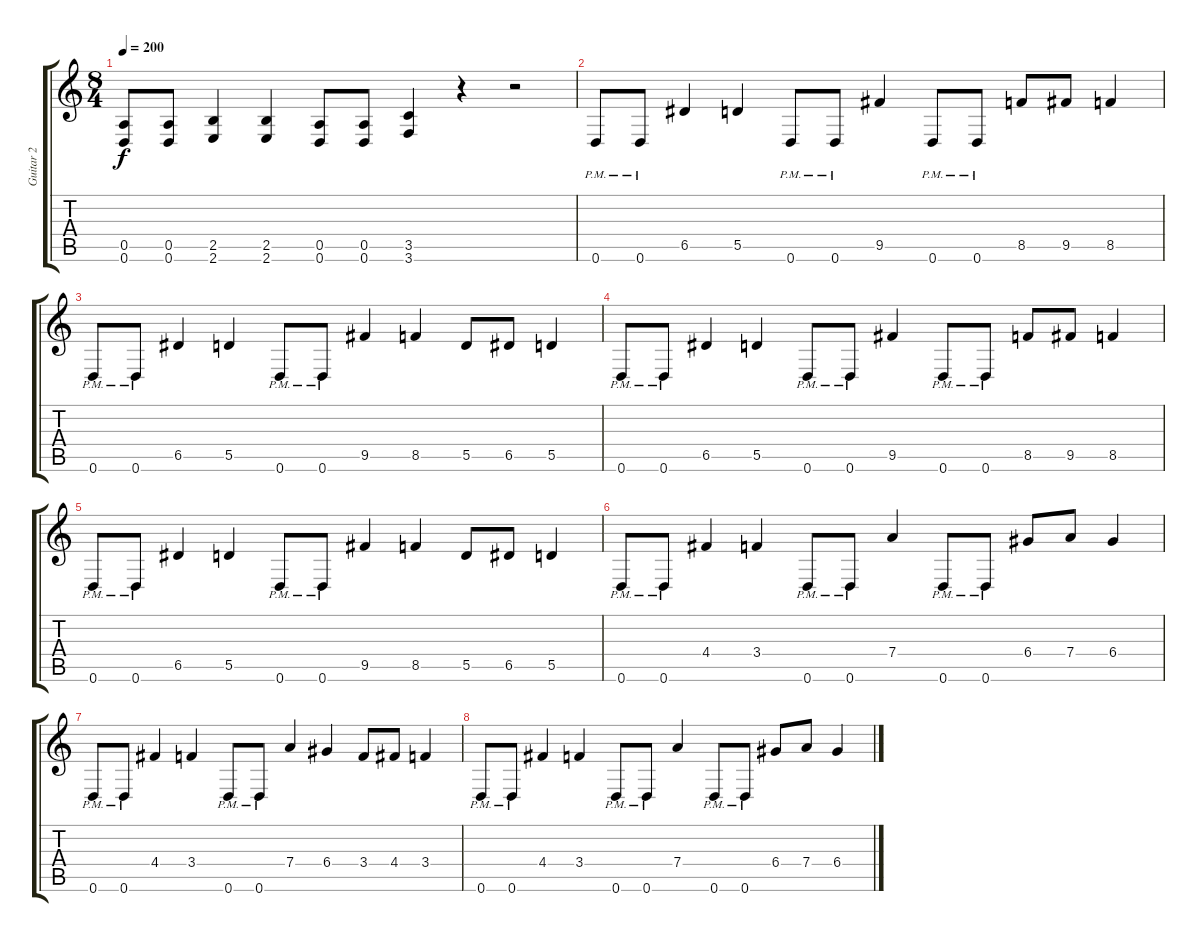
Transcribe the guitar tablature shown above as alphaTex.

\track ("Guitar 2" "Guitar 2") {instrument distortionguitar}
\staff {score tabs}
\tuning (E4 B3 G3 D3 A2 D2) {hide}
\ts (8 4)
\tempo 200
\clef g2
\ks c
(0.5 0.6).8{dy f} (0.5 0.6).8 (2.5 2.6).4 (2.5 2.6).4 (0.5 0.6).8 (0.5 0.6).8 (3.5 3.6).4 r.4 r.2 |
0.6{pm}.8 0.6{pm}.8 6.5.4 5.5.4 0.6{pm}.8 0.6{pm}.8 9.5.4 0.6{pm}.8 0.6{pm}.8 8.5.8 9.5.8 8.5.4 |
0.6{pm}.8 0.6{pm}.8 6.5.4 5.5.4 0.6{pm}.8 0.6{pm}.8 9.5.4 8.5.4 5.5.8 6.5.8 5.5.4 |
0.6{pm}.8 0.6{pm}.8 6.5.4 5.5.4 0.6{pm}.8 0.6{pm}.8 9.5.4 0.6{pm}.8 0.6{pm}.8 8.5.8 9.5.8 8.5.4 |
0.6{pm}.8 0.6{pm}.8 6.5.4 5.5.4 0.6{pm}.8 0.6{pm}.8 9.5.4 8.5.4 5.5.8 6.5.8 5.5.4 |
0.6{pm}.8 0.6{pm}.8 4.4.4 3.4.4 0.6{pm}.8 0.6{pm}.8 7.4.4 0.6{pm}.8 0.6{pm}.8 6.4.8 7.4.8 6.4.4 |
0.6{pm}.8 0.6{pm}.8 4.4.4 3.4.4 0.6{pm}.8 0.6{pm}.8 7.4.4 6.4.4 3.4.8 4.4.8 3.4.4 |
0.6{pm}.8 0.6{pm}.8 4.4.4 3.4.4 0.6{pm}.8 0.6{pm}.8 7.4.4 0.6{pm}.8 0.6{pm}.8 6.4.8 7.4.8 6.4.4
